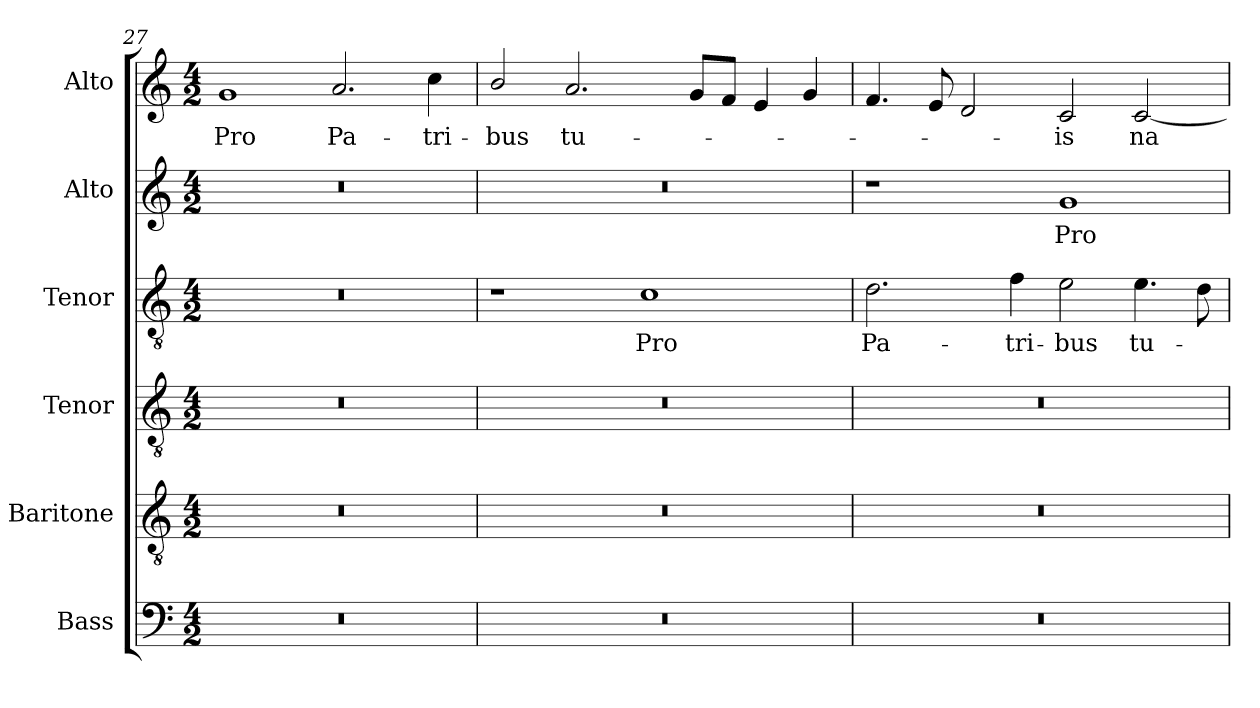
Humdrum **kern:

**kern	**kern	**kern	**kern	**text	**kern	**text	**kern	**text
*part6	*part5	*part4	*part3	*part3	*part2	*part2	*part1	*part1
*staff6	*staff5	*staff4	*staff3	*staff3	*staff2	*staff2	*staff1	*staff1
*I"Bass	*I"Baritone	*I"Tenor	*I"Tenor	*	*I"Alto	*	*I"Alto	*
*I'B.	*I'T2.	*I'T.	*	*	*	*	*	*
!!LO:LB:g=z
*clefF4	*clefGv2	*clefGv2	*clefGv2	*	*clefG2	*	*clefG2	*
*	*ITrd7c12	*ITrd7c12	*ITrd7c12	*	*	*	*	*
*k[]	*k[]	*k[]	*k[]	*	*k[]	*	*k[]	*
*C:	*C:	*C:	*C:	*	*C:	*	*C:	*
*M4/2	*M4/2	*M4/2	*M4/2	*	*M4/2	*	*M4/2	*
=27	=27	=27	=27	=27	=27	=27	=27	=27
!LO:N:vis=1	!LO:N:vis=1	!LO:N:vis=1	!LO:N:vis=1	!	!LO:N:vis=1	!	!	!
!	!	!	!	!	!	!	!	!LO:LY:b:color=#000000
0r	0r	0r	0r	.	0r	.	1gi	Pro
!	!	!	!	!	!	!	!	!LO:LY:b:color=#000000
.	.	.	.	.	.	.	2.ai/	Pa-
!	!	!	!	!	!	!	!	!LO:LY:b:color=#000000
.	.	.	.	.	.	.	4cci\	-tri-
=28	=28	=28	=28	=28	=28	=28	=28	=28
!LO:N:vis=1	!LO:N:vis=1	!LO:N:vis=1	!	!	!LO:N:vis=1	!	!	!
!	!	!	!	!	!	!	!	!LO:LY:b:color=#000000
0r	0r	0r	1r	.	0r	.	2bi/	-bus
!	!	!	!	!	!	!	!	!LO:LY:b:color=#000000
.	.	.	.	.	.	.	2.ai/	tu-
!	!	!	!	!LO:LY:b:color=#000000	!	!	!	!
.	.	.	1Ci	Pro	.	.	.	.
.	.	.	.	.	.	.	8gi/L	.
.	.	.	.	.	.	.	8fi/J	.
.	.	.	.	.	.	.	4ei/	.
.	.	.	.	.	.	.	4gi/	.
=29	=29	=29	=29	=29	=29	=29	=29	=29
!LO:N:vis=1	!LO:N:vis=1	!LO:N:vis=1	!	!	!	!	!	!
!	!	!	!	!LO:LY:b:color=#000000	!	!	!	!
0r	0r	0r	2.Di\	Pa-	1r	.	4.fi/	.
.	.	.	.	.	.	.	8ei/	.
.	.	.	.	.	.	.	2di/	.
!	!	!	!	!LO:LY:b:color=#000000	!	!	!	!
.	.	.	4Fi\	-tri-	.	.	.	.
!	!	!	!	!LO:LY:b:color=#000000	!	!	!	!
!	!	!	!	!	!	!LO:LY:b:color=#000000	!	!
!	!	!	!	!	!	!	!	!LO:LY:b:color=#000000
.	.	.	2Ei\	-bus	1gi	Pro	2ci/	-is
!	!	!	!	!LO:LY:b:color=#000000	!	!	!	!
!	!	!	!	!	!	!	!	!LO:LY:b:color=#000000
.	.	.	4.Ei\	tu-	.	.	[2ci/	na-
.	.	.	8Di\	.	.	.	.	.
=	=	=	=	=	=	=	=	=
*-	*-	*-	*-	*-	*-	*-	*-	*-
